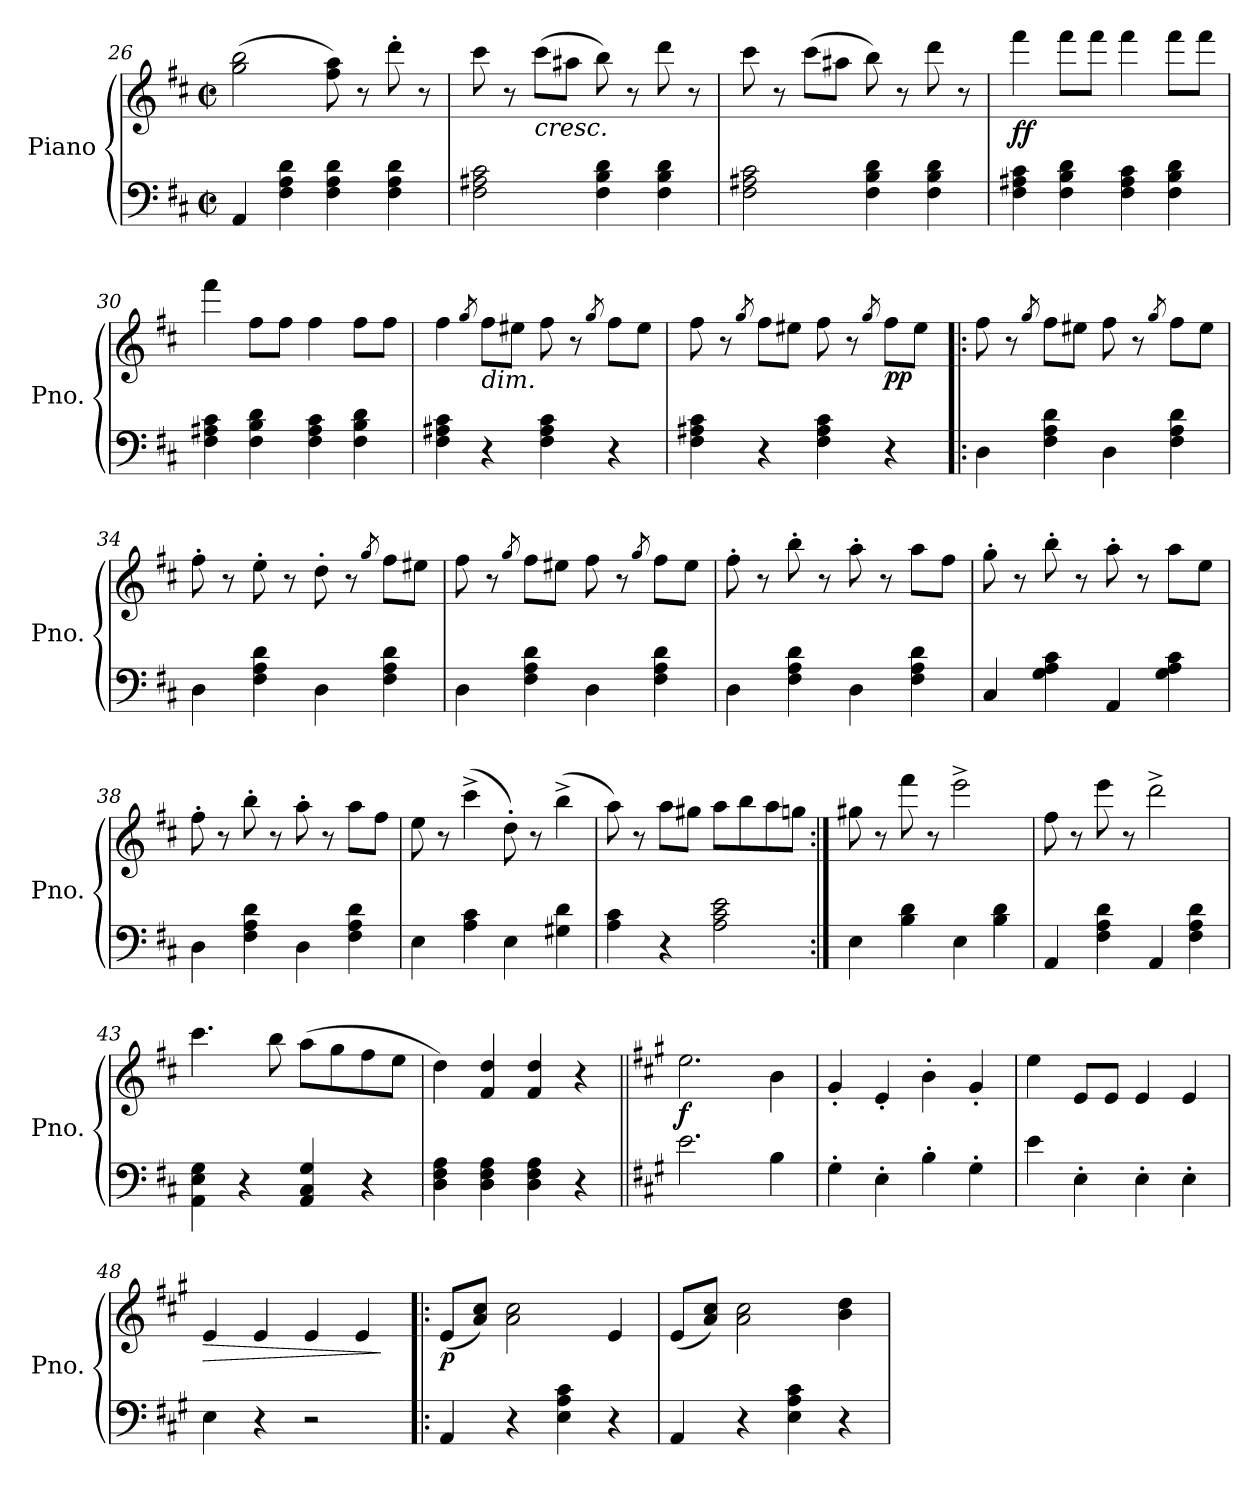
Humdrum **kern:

**kern	**kern	**dynam
*part1	*part1	*part1
*staff2	*staff1	*staff1/2
*I"Piano	*	*
*I'Pno.	*	*
*clefF4	*clefG2	*
*k[f#c#]	*k[f#c#]	*
*M2/2	*M2/2	*
*met(c|)	*met(c|)	*
=26	=26	=26
4AA/	(>2gg\ 2bb\	.
4F#\ 4A\ 4d\	.	.
4F#\ 4A\ 4d\	8ff#\ 8aa\)	.
.	8r	.
4F#\ 4A\ 4d\	8ddd'\	.
.	8r	.
!!LO:PB:g=z
=27	=27	=27
2F#\ 2A#X\ 2c#\	8ccc#\	.
.	8r	.
!	!LO:TX:b:i:t=cresc.	!
.	(>8ccc#\L	.
.	8aa#X\J	.
4F#\ 4B\ 4d\	8bb\)	.
.	8r	.
4F#\ 4B\ 4d\	8ddd\	.
.	8r	.
=28	=28	=28
2F#\ 2A#X\ 2c#\	8ccc#\	.
.	8r	.
.	(>8ccc#\L	.
.	8aa#X\J	.
4F#\ 4B\ 4d\	8bb\)	.
.	8r	.
4F#\ 4B\ 4d\	8ddd\	.
.	8r	.
=29	=29	=29
!	!	!LO:DY:b
4F#\ 4A#X\ 4c#\	4fff#\	ff
4F#\ 4B\ 4d\	8fff#\L	.
.	8fff#\J	.
4F#\ 4A#\ 4c#\	4fff#\	.
4F#\ 4B\ 4d\	8fff#\L	.
.	8fff#\J	.
=30	=30	=30
4F#\ 4A#X\ 4c#\	4fff#\	.
4F#\ 4B\ 4d\	8ff#\L	.
.	8ff#\J	.
4F#\ 4A#\ 4c#\	4ff#\	.
4F#\ 4B\ 4d\	8ff#\L	.
.	8ff#\J	.
=31	=31	=31
4F#\ 4A#X\ 4c#\	4ff#\	.
.	8qgg/	.
!	!LO:TX:b:i:t=dim.	!
4r	8ff#\L	.
.	8ee#X\J	.
4F#\ 4A#\ 4c#\	8ff#\	.
.	8r	.
.	8qgg/	.
4r	8ff#\L	.
.	8ee#\J	.
!!LO:LB:g=z
=32	=32	=32
4F#\ 4A#X\ 4c#\	8ff#\	.
.	8r	.
.	8qgg/	.
4r	8ff#\L	.
.	8ee#X\J	.
4F#\ 4A#\ 4c#\	8ff#\	.
.	8r	.
.	8qgg/	.
!	!	!LO:DY:b
!	!	!LO:DY:n=1:b
4r	8ff#\L	p p
.	8ee#\J	.
=33!|:	=33!|:	=33!|:
4D\	8ff#\	.
.	8r	.
.	8qgg/	.
4F#\ 4A\ 4d\	8ff#\L	.
.	8ee#X\J	.
4D\	8ff#\	.
.	8r	.
.	8qgg/	.
4F#\ 4A\ 4d\	8ff#\L	.
.	8ee#\J	.
=34	=34	=34
4D\	8ff#'\	.
.	8r	.
4F#\ 4A\ 4d\	8ee'\	.
.	8r	.
4D\	8dd'\	.
.	8r	.
.	8qgg/	.
4F#\ 4A\ 4d\	8ff#\L	.
.	8ee#X\J	.
=35	=35	=35
4D\	8ff#\	.
.	8r	.
.	8qgg/	.
4F#\ 4A\ 4d\	8ff#\L	.
.	8ee#X\J	.
4D\	8ff#\	.
.	8r	.
.	8qgg/	.
4F#\ 4A\ 4d\	8ff#\L	.
.	8ee#\J	.
!!LO:LB:g=z
=36	=36	=36
4D\	8ff#'\	.
.	8r	.
4F#\ 4A\ 4d\	8bb'\	.
.	8r	.
4D\	8aa'\	.
.	8r	.
4F#\ 4A\ 4d\	8aa\L	.
.	8ff#\J	.
=37	=37	=37
4C#/	8gg'\	.
.	8r	.
4G\ 4A\ 4c#\	8bb'\	.
.	8r	.
4AA/	8aa'\	.
.	8r	.
4G\ 4A\ 4c#\	8aa\L	.
.	8ee\J	.
=38	=38	=38
4D\	8ff#'\	.
.	8r	.
4F#\ 4A\ 4d\	8bb'\	.
.	8r	.
4D\	8aa'\	.
.	8r	.
4F#\ 4A\ 4d\	8aa\L	.
.	8ff#\J	.
=39	=39	=39
4E\	8ee\	.
.	8r	.
4A\ 4c#\	(>4ccc#^\	.
4E\	8dd'\)	.
.	8r	.
4G#X\ 4d\	(>4bb^\	.
=40	=40	=40
4A\ 4c#\	8aa\)	.
.	8r	.
4r	8aa\L	.
.	8gg#X\J	.
2A\ 2c#\ 2e\	8aa\L	.
.	8bb\	.
.	8aa\	.
.	8ggn\J	.
!!LO:LB:g=z
=41:|!	=41:|!	=41:|!
4E\	8gg#X\	.
.	8r	.
4B\ 4d\	8fff#\	.
.	8r	.
4E\	2eee^\	.
4B\ 4d\	.	.
=42	=42	=42
4AA/	8ff#\	.
.	8r	.
4F#\ 4A\ 4d\	8eee\	.
.	8r	.
4AA/	2ddd^\	.
4F#\ 4A\ 4d\	.	.
=43	=43	=43
4AA\ 4E\ 4G\	4.ccc#\	.
4r	.	.
.	8bb\	.
4AA/ 4C#/ 4G/	(>8aa\L	.
.	8gg\	.
4r	8ff#\	.
.	8ee\J	.
=44	=44	=44
4D\ 4F#\ 4A\	4dd\)	.
4D\ 4F#\ 4A\	4f#/ 4dd/	.
4D\ 4F#\ 4A\	4f#/ 4dd/	.
4r	4r	.
=45||	=45||	=45||
*k[f#c#g#]	*k[f#c#g#]	*
!	!	!LO:DY:b
2.e\	2.ee\	f
4B\	4b\	.
=46	=46	=46
4G#'\	4g#'/	.
4E'\	4e'/	.
4B'\	4b'\	.
4G#'\	4g#'/	.
=47	=47	=47
4e\	4ee\	.
4E'\	8e/L	.
.	8e/J	.
4E'\	4e/	.
4E'\	4e/	.
!!LO:LB:g=z
=48	=48	=48
!	!	!LO:HP:b
4E\	4e/	>
4r	4e/	.
2r	4e/	.
.	4e/	.
.	.	]
=49!|:	=49!|:	=49!|:
!	!	!LO:DY:b
4AA/	(<8e/L	p
.	8a/ 8cc#/J)	.
4r	2a\ 2cc#\	.
4E\ 4A\ 4c#\	.	.
4r	4e/	.
=50	=50	=50
4AA/	(<8e/L	.
.	8a/ 8cc#/J)	.
4r	2a\ 2cc#\	.
4E\ 4A\ 4c#\	.	.
4r	4b\ 4dd\	.
=	=	=
*-	*-	*-
